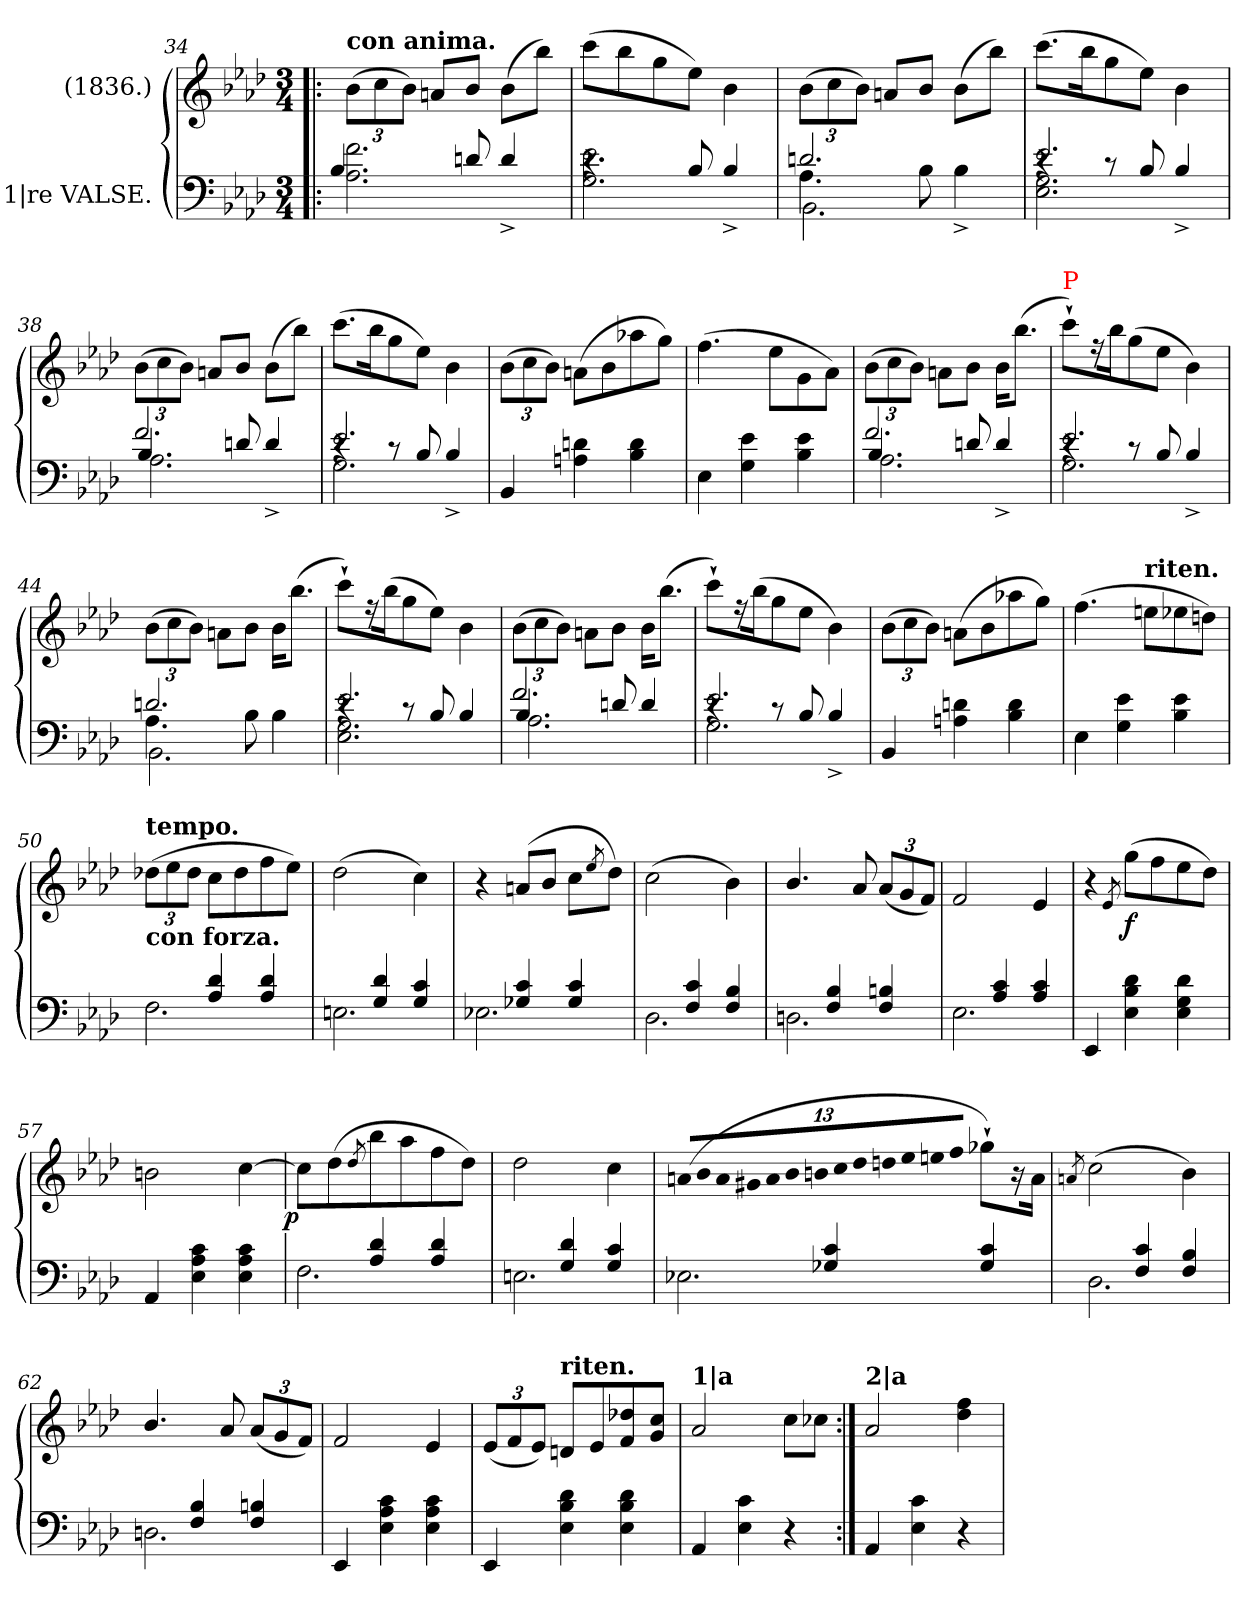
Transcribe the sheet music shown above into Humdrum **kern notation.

**kern	**kern	**dynam
*part2	*part1	*part1
*staff2	*staff1	*staff1
*I"1|re VALSE.	*I"(1836.)	*
*clefF4	*clefG2	*
*k[b-e-a-d-]	*k[b-e-a-d-]	*
*M3/4	*M3/4	*
=34!|:	=34!|:	=34!|:
*^	*	*
*	*	*Xbrackettup	*
!	!	!LO:TX:a:B:t=con anima.	!
2.f\ 2.A-\	4.B-/	(>12b-L	.
.	.	12cc	.
.	.	12b-J)	.
.	.	8anL	.
.	8dn/	8b-J	.
.	4d^</	(>8b-L	.
.	.	8bb-J)	.
=35	=35	=35	=35
2.e-\ 2.G\	4.rc	(>8cccL	.
.	.	8bb-	.
.	.	8gg	.
.	8B-/	8ee-J)	.
.	4B-^</	4b-\	.
=36	=36	=36	=36
*	*^	*	*
2.dn/	4.A-\	2.BB-\	(>12b-L	.
.	.	.	12cc	.
.	.	.	12b-J)	.
.	.	.	8anL	.
.	8B-\	.	8b-J	.
.	4B-^<\	.	(>8b-L	.
.	.	.	8bb-J)	.
=37	=37	=37	=37	=37
2.e-	4rc	2.G\ 2.E-\	(>8.cccL	.
.	.	.	16bb-k	.
.	8rc	.	8gg	.
.	8B-/	.	8ee-J)	.
.	4B-^</	.	4b-	.
=38	=38	=38	=38	=38
2.f	4.B-/	2.A-\	(>12b-L	.
.	.	.	12cc	.
.	.	.	12b-J)	.
.	.	.	8anL	.
.	8dn/	.	8b-J	.
.	4d^</	.	(>8b-L	.
.	.	.	8bb-J)	.
=39	=39	=39	=39	=39
2.e-	4rc	2.G\	(>8.cccL	.
.	.	.	16bb-k	.
.	8rc	.	8gg	.
.	8B-/	.	8ee-J)	.
.	4B-^</	.	4b-	.
*v	*v	*v	*	*
=40	=40	=40
4BB-	(>12b-L	.
.	12cc	.
.	12b-J)	.
4dn 4A	(>8anL	.
.	8b-	.
4d 4B-	8aa-X	.
.	8ggJ)	.
=41	=41	=41
4E-\	(>4.ff	.
4e- 4G	.	.
.	8ee-L	.
4e- 4B-	8g	.
.	8a-J)	.
=42	=42	=42
*^	*	*
*	*^	*	*
2.f	4.B-/	2.A-\	(>12b-L	.
.	.	.	12cc	.
.	.	.	12b-J)	.
.	.	.	8an\L	.
.	8dn/	.	8b-J	.
.	4d^</	.	16b-KL	.
.	.	.	(>8.bb-J	.
=43	=43	=43	=43	=43
!	!	!	!LO:TX:a:color=red:t=P	!
2.e-	4rc	2.G\	8ccc`>L)	.
.	.	.	16rff	.
.	.	.	16bb-k	.
.	8rc	.	(>8gg	.
.	8B-/	.	8ee-J	.
.	4B-^</	.	4b-)	.
=44	=44	=44	=44	=44
2.dn	4.A-\	2.BB-\	(>12b-L	.
.	.	.	12cc	.
.	.	.	12b-J)	.
.	.	.	8an\L	.
.	8B-	.	8b-J	.
.	4B-	.	16b-KL	.
.	.	.	(>8.bb-J	.
=45	=45	=45	=45	=45
2.e-	4rc	2.G\ 2.E-\	8ccc`>L)	.
.	.	.	16rff	.
.	.	.	(>16bb-k	.
.	8rc	.	8gg	.
.	8B-/	.	8ee-J)	.
.	4B-/	.	4b-	.
=46	=46	=46	=46	=46
2.f	4.B-/	2.A-\	(>12b-L	.
.	.	.	12cc	.
.	.	.	12b-J)	.
.	.	.	8an\L	.
.	8dn/	.	8b-J	.
.	4d/	.	16b-KL	.
.	.	.	(>8.bb-J	.
=47	=47	=47	=47	=47
2.e-	4rc	2.G\	8ccc`>L)	.
.	.	.	16rff	.
.	.	.	(>16bb-k	.
.	8rc	.	8gg	.
.	8B-/	.	8ee-J	.
.	4B-^</	.	4b-)	.
*v	*v	*v	*	*
=48	=48	=48
4BB-	(>12b-L	.
.	12cc	.
.	12b-J)	.
4dn 4A	(>8anL	.
.	8b-	.
4d 4B-	8aa-X	.
.	8ggJ)	.
=49	=49	=49
4E-	(>4.ff	.
4e- 4G	.	.
!	!LO:TX:a:B:t=riten.	!
.	8eenL	.
4e- 4B-	8ee-X	.
.	8ddnJ)	.
=50	=50	=50
*^	*	*
!	!	!LO:TX:a:B:t=tempo.	!
!LO:TX:a:B:t=con forza.	!	!	!
4ryy	2.F	(>12dd-XL	.
.	.	12ee-	.
.	.	12dd-J	.
4d- 4A-	.	8ccL	.
.	.	8dd-	.
4d- 4A-	.	8ff	.
.	.	8ee-J)	.
=51	=51	=51	=51
4ryy	2.En	(>2dd-	.
4d- 4G	.	.	.
4c 4G	.	4cc)	.
=52	=52	=52	=52
4ryy	2.E-X	4r	.
4c 4G-X	.	(>8anL	.
.	.	8b-J	.
4c 4G-	.	8ccL	.
.	.	8qee-/	.
.	.	8dd-J)	.
=53	=53	=53	=53
4ryy	2.D-	(>2cc	.
4c 4F	.	.	.
4B- 4F	.	4b-)	.
=54	=54	=54	=54
4ryy	2.Dn	4.b-/	.
4B- 4F	.	.	.
.	.	8a-	.
4Bn 4F	.	(<12a-L	.
.	.	12g	.
.	.	12fJ)	.
=55	=55	=55	=55
4ryy	2.E-	2f	.
4c 4A-	.	.	.
4c 4A-	.	4e-	.
*v	*v	*	*
=56	=56	=56
4EE-	4r	.
.	8qe-/	.
4d- 4B- 4E-	(>8ggL	f
.	8ff	.
4d- 4G 4E-	8ee-	.
.	8dd-J)	.
=57	=57	=57
4AA-	2bn	.
4c 4A- 4E-	.	.
4c 4A- 4E-	[4cc	.
=58	=58	=58
*^	*	*
!	!	!	!LO:DY:rj
4ryy	2.F	8ccL]	p
.	.	(>8dd-	.
.	.	8qdd-/	.
4d- 4A-	.	8bb-	.
.	.	8aa-	.
4d- 4A-	.	8ff	.
.	.	8dd-J)	.
=59	=59	=59	=59
4ryy	2.En	2dd-	.
4d- 4G	.	.	.
4c 4G	.	4cc	.
=60	=60	=60	=60
!	!	!LO:N:vis=8	!
4ryy	2.E-X	(<26an!/L	.
!	!	!LO:N:vis=8	!
.	.	26b-!/	.
!	!	!LO:N:vis=8	!
.	.	26a!/	.
!	!	!LO:N:vis=8	!
.	.	26g#X!/	.
!	!	!LO:N:vis=8	!
.	.	26a!/	.
!	!	!LO:N:vis=8	!
.	.	26b-!/	.
!	!	!LO:N:vis=8	!
.	.	26bn!/	.
4c 4G-X	.	.	.
!	!	!LO:N:vis=8	!
.	.	26cc!/	.
!	!	!LO:N:vis=8	!
.	.	26dd-!/	.
!	!	!LO:N:vis=8	!
.	.	26ddn!/	.
!	!	!LO:N:vis=8	!
.	.	26ee-!/	.
!	!	!LO:N:vis=8	!
.	.	26een!/	.
!	!	!LO:N:vis=8	!
.	.	26ff!/J	.
4c 4G-	.	8gg-X`>L)	.
.	.	16r	.
.	.	16aJk	.
=61	=61	=61	=61
.	.	8qan/	.
4ryy	2.D-	(>2cc	.
4c 4F	.	.	.
4B- 4F	.	4b-)	.
=62	=62	=62	=62
4ryy	2.Dn	4.b-/	.
4B- 4F	.	.	.
.	.	8a-	.
4Bn 4F	.	(<12a-L	.
.	.	12g	.
.	.	12fJ)	.
*v	*v	*	*
=63	=63	=63
4EE-	2f	.
4c 4A- 4E-	.	.
4c 4A- 4E-	4e-	.
=64	=64	=64
4EE-	(<12e-L	.
.	12f	.
.	12e-J)	.
!	!LO:TX:a:B:t=riten.	!
4d- 4B- 4E-	8dnL	.
.	8e-	.
4d- 4B- 4E-	8dd-X 8f	.
.	8cc 8gJ	.
=65	=65	=65
!	!LO:TX:a:B:t=1|a	!
4AA-	2a-	.
4c 4E-	.	.
4r	8cc\L	.
.	8cc-XJ	.
=66:|!	=66:|!	=66:|!
!	!LO:TX:a:B:t=2|a	!
4AA-	2a-	.
4c 4E-	.	.
4r	4ff 4dd-	.
=	=	=
*-	*-	*-
